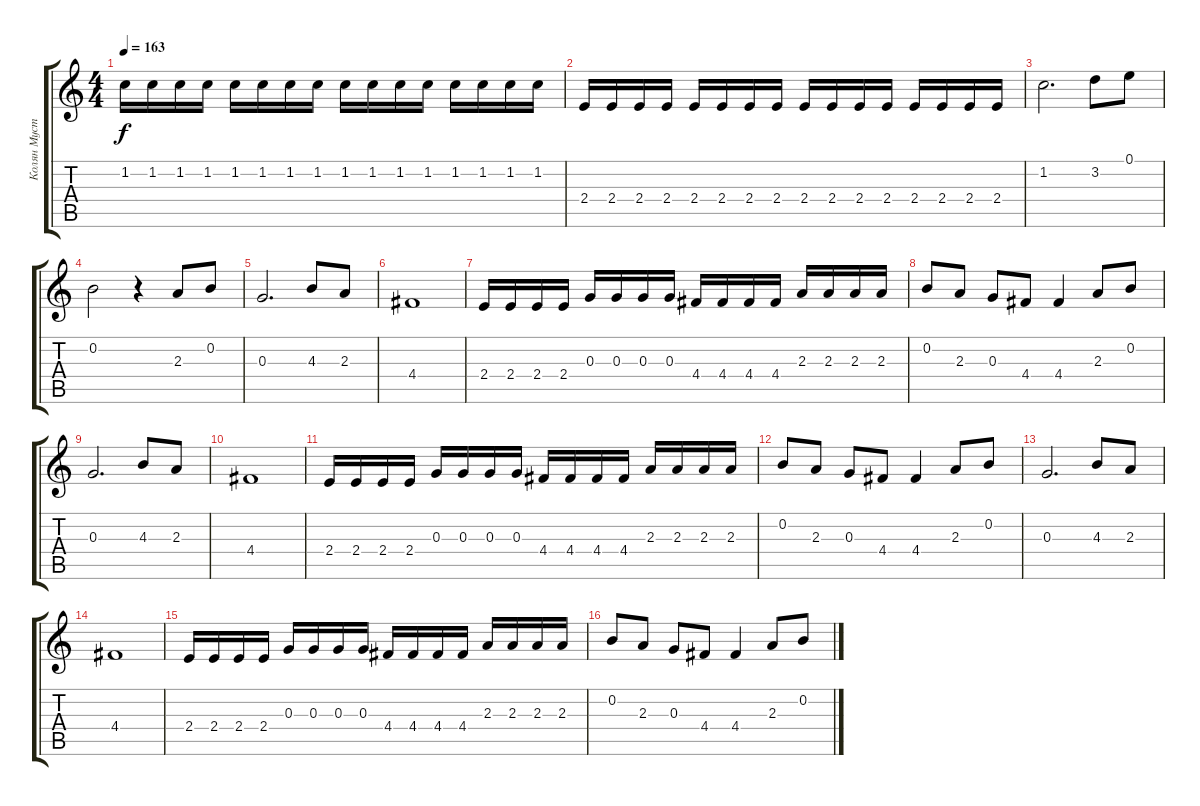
\track ("Колян Мустэйн" "Колян Муст") {instrument distortionguitar}
\staff {score tabs}
\tuning (E4 B3 G3 D3 A2 E2) {hide}
\ts (4 4)
\tempo 163
\clef g2
\ks c
1.2.16{dy f} 1.2.16 1.2.16 1.2.16 1.2.16 1.2.16 1.2.16 1.2.16 1.2.16 1.2.16 1.2.16 1.2.16 1.2.16 1.2.16 1.2.16 1.2.16 |
2.4.16 2.4.16 2.4.16 2.4.16 2.4.16 2.4.16 2.4.16 2.4.16 2.4.16 2.4.16 2.4.16 2.4.16 2.4.16 2.4.16 2.4.16 2.4.16 |
1.2.2{d} 3.2.8 0.1.8 |
0.2.2 r.4 2.3.8 0.2.8 |
0.3.2{d} 4.3.8 2.3.8 |
4.4.1 |
2.4.16 2.4.16 2.4.16 2.4.16 0.3.16 0.3.16 0.3.16 0.3.16 4.4.16 4.4.16 4.4.16 4.4.16 2.3.16 2.3.16 2.3.16 2.3.16 |
0.2.8 2.3.8 0.3.8 4.4.8 4.4.4 2.3.8 0.2.8 |
0.3.2{d} 4.3.8 2.3.8 |
4.4.1 |
2.4.16 2.4.16 2.4.16 2.4.16 0.3.16 0.3.16 0.3.16 0.3.16 4.4.16 4.4.16 4.4.16 4.4.16 2.3.16 2.3.16 2.3.16 2.3.16 |
0.2.8 2.3.8 0.3.8 4.4.8 4.4.4 2.3.8 0.2.8 |
0.3.2{d} 4.3.8 2.3.8 |
4.4.1 |
2.4.16 2.4.16 2.4.16 2.4.16 0.3.16 0.3.16 0.3.16 0.3.16 4.4.16 4.4.16 4.4.16 4.4.16 2.3.16 2.3.16 2.3.16 2.3.16 |
0.2.8 2.3.8 0.3.8 4.4.8 4.4.4 2.3.8 0.2.8
